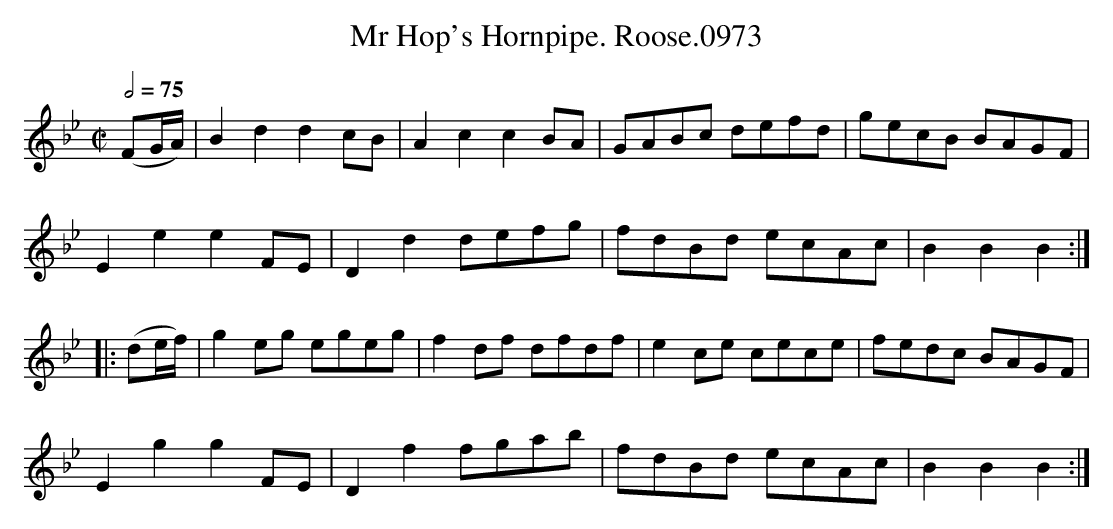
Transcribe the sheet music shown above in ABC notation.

X:1
T:Mr Hop's Hornpipe. Roose.0973
M:C|
L:1/8
Q:2/4=75
K:Bb
(FG/A/) | B2d2 d2cB | A2c2 c2BA | GABc defd | gecB BAGF |
E2e2 e2FE | D2d2 defg | fdBd ecAc | B2B2B2 :|
|: (de/f/) | g2eg egeg | f2df dfdf | e2ce cece | fedc BAGF |
E2g2 g2FE | D2f2 fgab | fdBd ecAc | B2B2B2 :|
